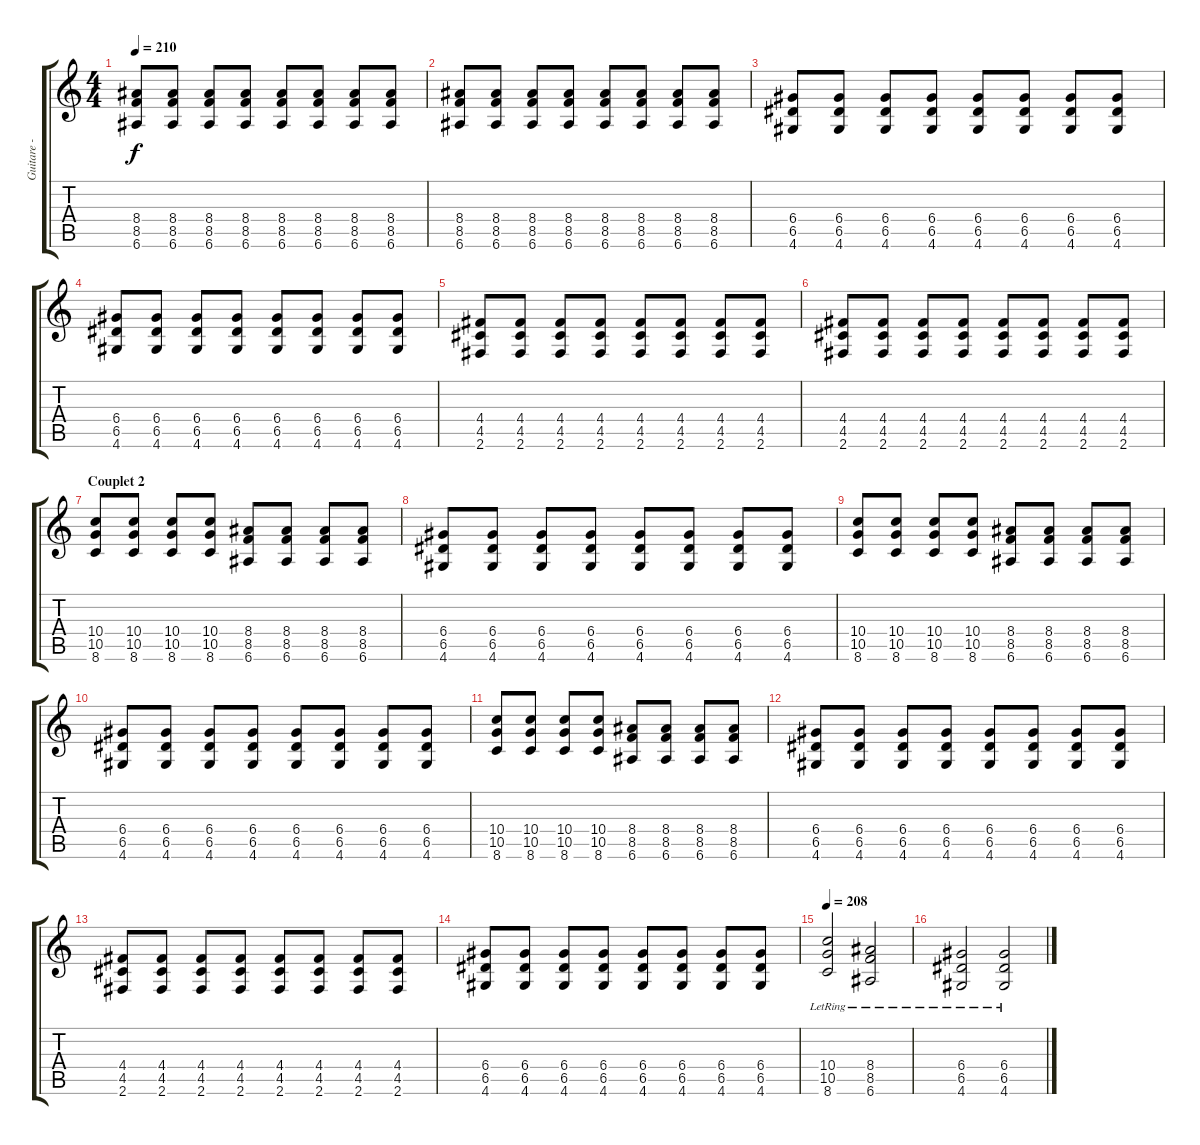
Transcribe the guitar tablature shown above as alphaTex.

\track ("Guitare - Yves" "Guitare - ") {instrument overdrivenguitar}
\staff {score tabs}
\tuning (E4 B3 G3 D3 A2 E2) {hide}
\ts (4 4)
\tempo 210
\clef g2
\ks c
(8.4 8.5 6.6).8{dy f} (8.4 8.5 6.6).8 (8.4 8.5 6.6).8 (8.4 8.5 6.6).8 (8.4 8.5 6.6).8 (8.4 8.5 6.6).8 (8.4 8.5 6.6).8 (8.4 8.5 6.6).8 |
(8.4 8.5 6.6).8 (8.4 8.5 6.6).8 (8.4 8.5 6.6).8 (8.4 8.5 6.6).8 (8.4 8.5 6.6).8 (8.4 8.5 6.6).8 (8.4 8.5 6.6).8 (8.4 8.5 6.6).8 |
(6.4 6.5 4.6).8 (6.4 6.5 4.6).8 (6.4 6.5 4.6).8 (6.4 6.5 4.6).8 (6.4 6.5 4.6).8 (6.4 6.5 4.6).8 (6.4 6.5 4.6).8 (6.4 6.5 4.6).8 |
(6.4 6.5 4.6).8 (6.4 6.5 4.6).8 (6.4 6.5 4.6).8 (6.4 6.5 4.6).8 (6.4 6.5 4.6).8 (6.4 6.5 4.6).8 (6.4 6.5 4.6).8 (6.4 6.5 4.6).8 |
(4.4 4.5 2.6).8 (4.4 4.5 2.6).8 (4.4 4.5 2.6).8 (4.4 4.5 2.6).8 (4.4 4.5 2.6).8 (4.4 4.5 2.6).8 (4.4 4.5 2.6).8 (4.4 4.5 2.6).8 |
(4.4 4.5 2.6).8 (4.4 4.5 2.6).8 (4.4 4.5 2.6).8 (4.4 4.5 2.6).8 (4.4 4.5 2.6).8 (4.4 4.5 2.6).8 (4.4 4.5 2.6).8 (4.4 4.5 2.6).8 |
\section ("" "Couplet 2")
(10.4 10.5 8.6).8{instrument electricguitarmuted} (10.4 10.5 8.6).8 (10.4 10.5 8.6).8 (10.4 10.5 8.6).8 (8.4 8.5 6.6).8 (8.4 8.5 6.6).8 (8.4 8.5 6.6).8 (8.4 8.5 6.6).8 |
(6.4 6.5 4.6).8 (6.4 6.5 4.6).8 (6.4 6.5 4.6).8 (6.4 6.5 4.6).8 (6.4 6.5 4.6).8 (6.4 6.5 4.6).8 (6.4 6.5 4.6).8 (6.4 6.5 4.6).8 |
(10.4 10.5 8.6).8 (10.4 10.5 8.6).8 (10.4 10.5 8.6).8 (10.4 10.5 8.6).8 (8.4 8.5 6.6).8 (8.4 8.5 6.6).8 (8.4 8.5 6.6).8 (8.4 8.5 6.6).8 |
(6.4 6.5 4.6).8 (6.4 6.5 4.6).8 (6.4 6.5 4.6).8 (6.4 6.5 4.6).8 (6.4 6.5 4.6).8 (6.4 6.5 4.6).8 (6.4 6.5 4.6).8 (6.4 6.5 4.6).8 |
(10.4 10.5 8.6).8 (10.4 10.5 8.6).8 (10.4 10.5 8.6).8 (10.4 10.5 8.6).8 (8.4 8.5 6.6).8 (8.4 8.5 6.6).8 (8.4 8.5 6.6).8 (8.4 8.5 6.6).8 |
(6.4 6.5 4.6).8 (6.4 6.5 4.6).8 (6.4 6.5 4.6).8 (6.4 6.5 4.6).8 (6.4 6.5 4.6).8 (6.4 6.5 4.6).8 (6.4 6.5 4.6).8 (6.4 6.5 4.6).8 |
(4.4 4.5 2.6).8 (4.4 4.5 2.6).8 (4.4 4.5 2.6).8 (4.4 4.5 2.6).8 (4.4 4.5 2.6).8 (4.4 4.5 2.6).8 (4.4 4.5 2.6).8 (4.4 4.5 2.6).8 |
(6.4 6.5 4.6).8 (6.4 6.5 4.6).8 (6.4 6.5 4.6).8 (6.4 6.5 4.6).8 (6.4 6.5 4.6).8 (6.4 6.5 4.6).8 (6.4 6.5 4.6).8 (6.4 6.5 4.6).8 |
\tempo 208
(10.4{lr} 10.5{lr} 8.6{lr}).2{instrument overdrivenguitar} (8.4{lr} 8.5{lr} 6.6{lr}).2 |
(6.4{lr} 6.5{lr} 4.6{lr}).2 (6.4{lr} 6.5{lr} 4.6{lr}).2
